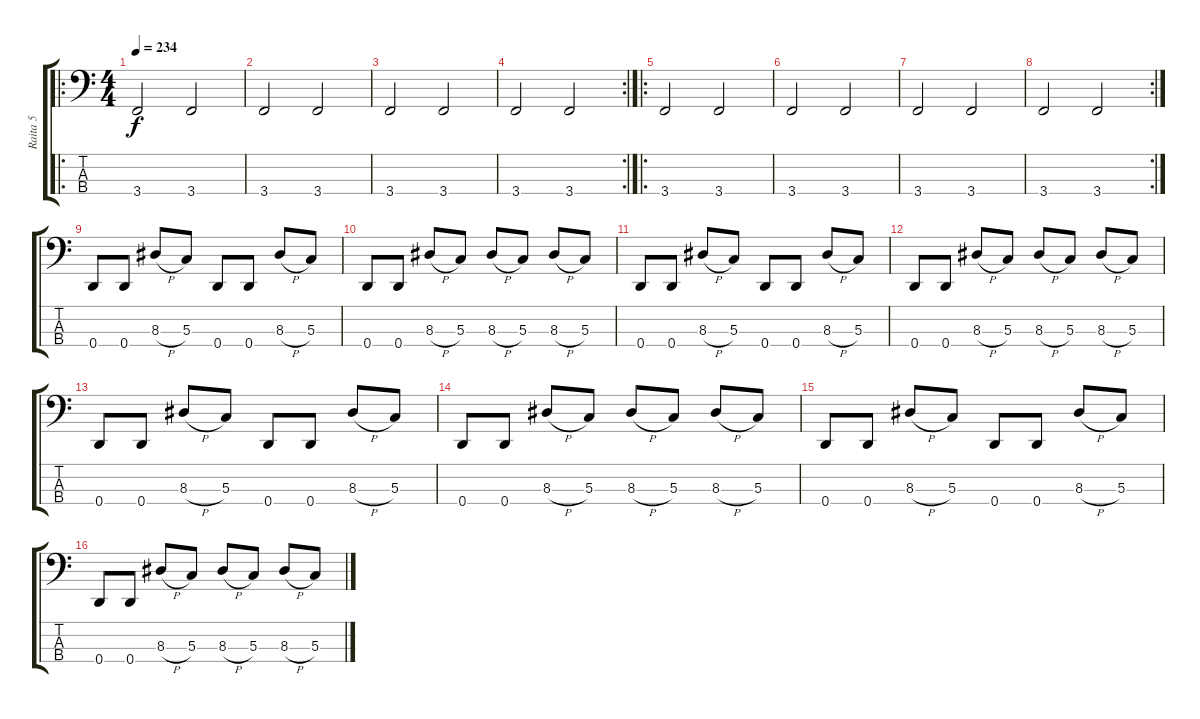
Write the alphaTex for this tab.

\track ("Raita 5" "Raita 5") {instrument electricbassfinger}
\staff {score tabs}
\tuning (F2 C2 G1 D1) {hide}
\ro
\ts (4 4)
\tempo 234
\clef f4
\ks c
3.4.2{dy f instrument electricbassfinger} 3.4.2 |
3.4.2 3.4.2 |
3.4.2 3.4.2 |
\rc 2
3.4.2 3.4.2 |
\ro
3.4.2 3.4.2 |
3.4.2 3.4.2 |
3.4.2 3.4.2 |
\rc 2
3.4.2 3.4.2 |
0.4.8 0.4.8 8.3{h}.8 5.3.8 0.4.8 0.4.8 8.3{h}.8 5.3.8 |
0.4.8 0.4.8 8.3{h}.8 5.3.8 8.3{h}.8 5.3.8 8.3{h}.8 5.3.8 |
0.4.8 0.4.8 8.3{h}.8 5.3.8 0.4.8 0.4.8 8.3{h}.8 5.3.8 |
0.4.8 0.4.8 8.3{h}.8 5.3.8 8.3{h}.8 5.3.8 8.3{h}.8 5.3.8 |
0.4.8 0.4.8 8.3{h}.8 5.3.8 0.4.8 0.4.8 8.3{h}.8 5.3.8 |
0.4.8 0.4.8 8.3{h}.8 5.3.8 8.3{h}.8 5.3.8 8.3{h}.8 5.3.8 |
0.4.8 0.4.8 8.3{h}.8 5.3.8 0.4.8 0.4.8 8.3{h}.8 5.3.8 |
0.4.8 0.4.8 8.3{h}.8 5.3.8 8.3{h}.8 5.3.8 8.3{h}.8 5.3.8
